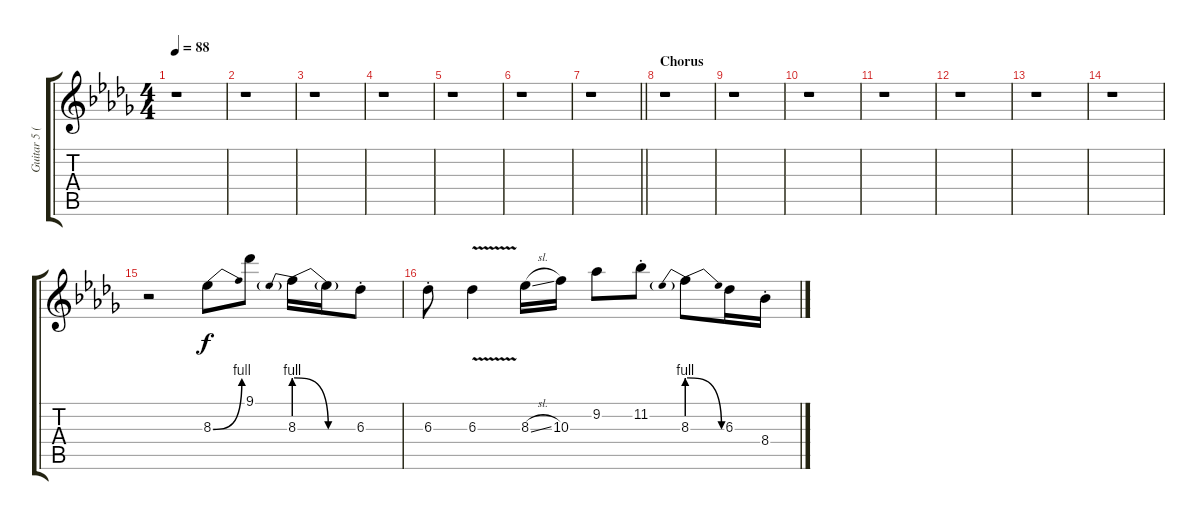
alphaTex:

\track ("Guitar 5 (slight dist.)" "Guitar 5 (") {instrument distortionguitar}
\staff {score tabs}
\tuning (E4 B3 G3 D3 A2 E2) {hide}
\ts (4 4)
\tempo 88
\clef g2
\ks bbminor
r.1{dy f} |
r.1 |
r.1 |
r.1 |
r.1 |
r.1 |
\barLineRight lightlight
r.1 |
\section ("" "Chorus")
r.1 |
r.1 |
r.1 |
r.1 |
r.1 |
r.1 |
r.1 |
r.2 8.3{be (bend 0 0 60 4)}.8 9.1.8 8.3{be (prebendrelease 0 4 60 0)}.16 8.3{be (hold 0 0 60 0) t}.16 6.3{st}.8 |
6.3{st}.8 6.3{v}.4 8.3{sl}.16 10.3.16 9.2.8 11.2{st}.8 8.3{be (prebendrelease 0 4 60 0)}.8 6.3.16 8.4{st}.16
